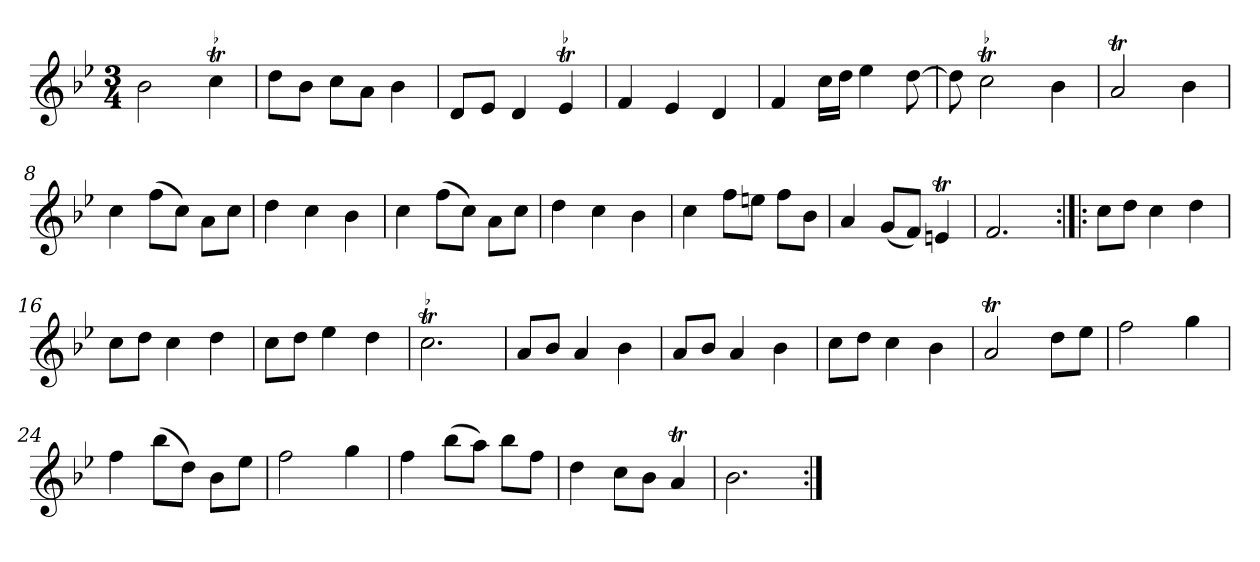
**kern
*part1
*staff1
*clefG2
*k[b-e-]
*B-:
*M3/4
*MM120
=1
2b-
!LO:TR:acc=-
4cct
=2
8dd\L
8b-\J
8cc\L
8a\J
4b-
=3
8d/L
8e-/J
4d
!LO:TR:acc=-
4e-t
=4
4f
4e-
4d
=5
4f
16cc\LL
16dd\JJ
4ee-
[8dd
=6
8dd]
!LO:TR:acc=-
2cct
4b-
=7
2at
4b-
=8
4cc
(8ff\L
8cc\J)
8a\L
8cc\J
=9
4dd
4cc
4b-
=10
4cc
(8ff\L
8cc\J)
8a\L
8cc\J
=11
4dd
4cc
4b-
=12
4cc
8ff\L
8een\J
8ff\L
8b-\J
=13
4a
(8g/L
8f/J)
4ent
=14
2.f
=15:|!|:
8cc\L
8dd\J
4cc
4dd
=16
8cc\L
8dd\J
4cc
4dd
=17
8cc\L
8dd\J
4ee-
4dd
=18
!LO:TR:acc=-
2.cct
=19
8a/L
8b-/J
4a
4b-
=20
8a/L
8b-/J
4a
4b-
=21
8cc\L
8dd\J
4cc
4b-
=22
2at
8dd\L
8ee-\J
=23
2ff
4gg
=24
4ff
(8bb-\L
8dd\J)
8b-\L
8ee-\J
=25
2ff
4gg
=26
4ff
(8bb-\L
8aa\J)
8bb-\L
8ff\J
=27
4dd
8cc\L
8b-\J
4at
=28
2.b-
=:|!
*-
